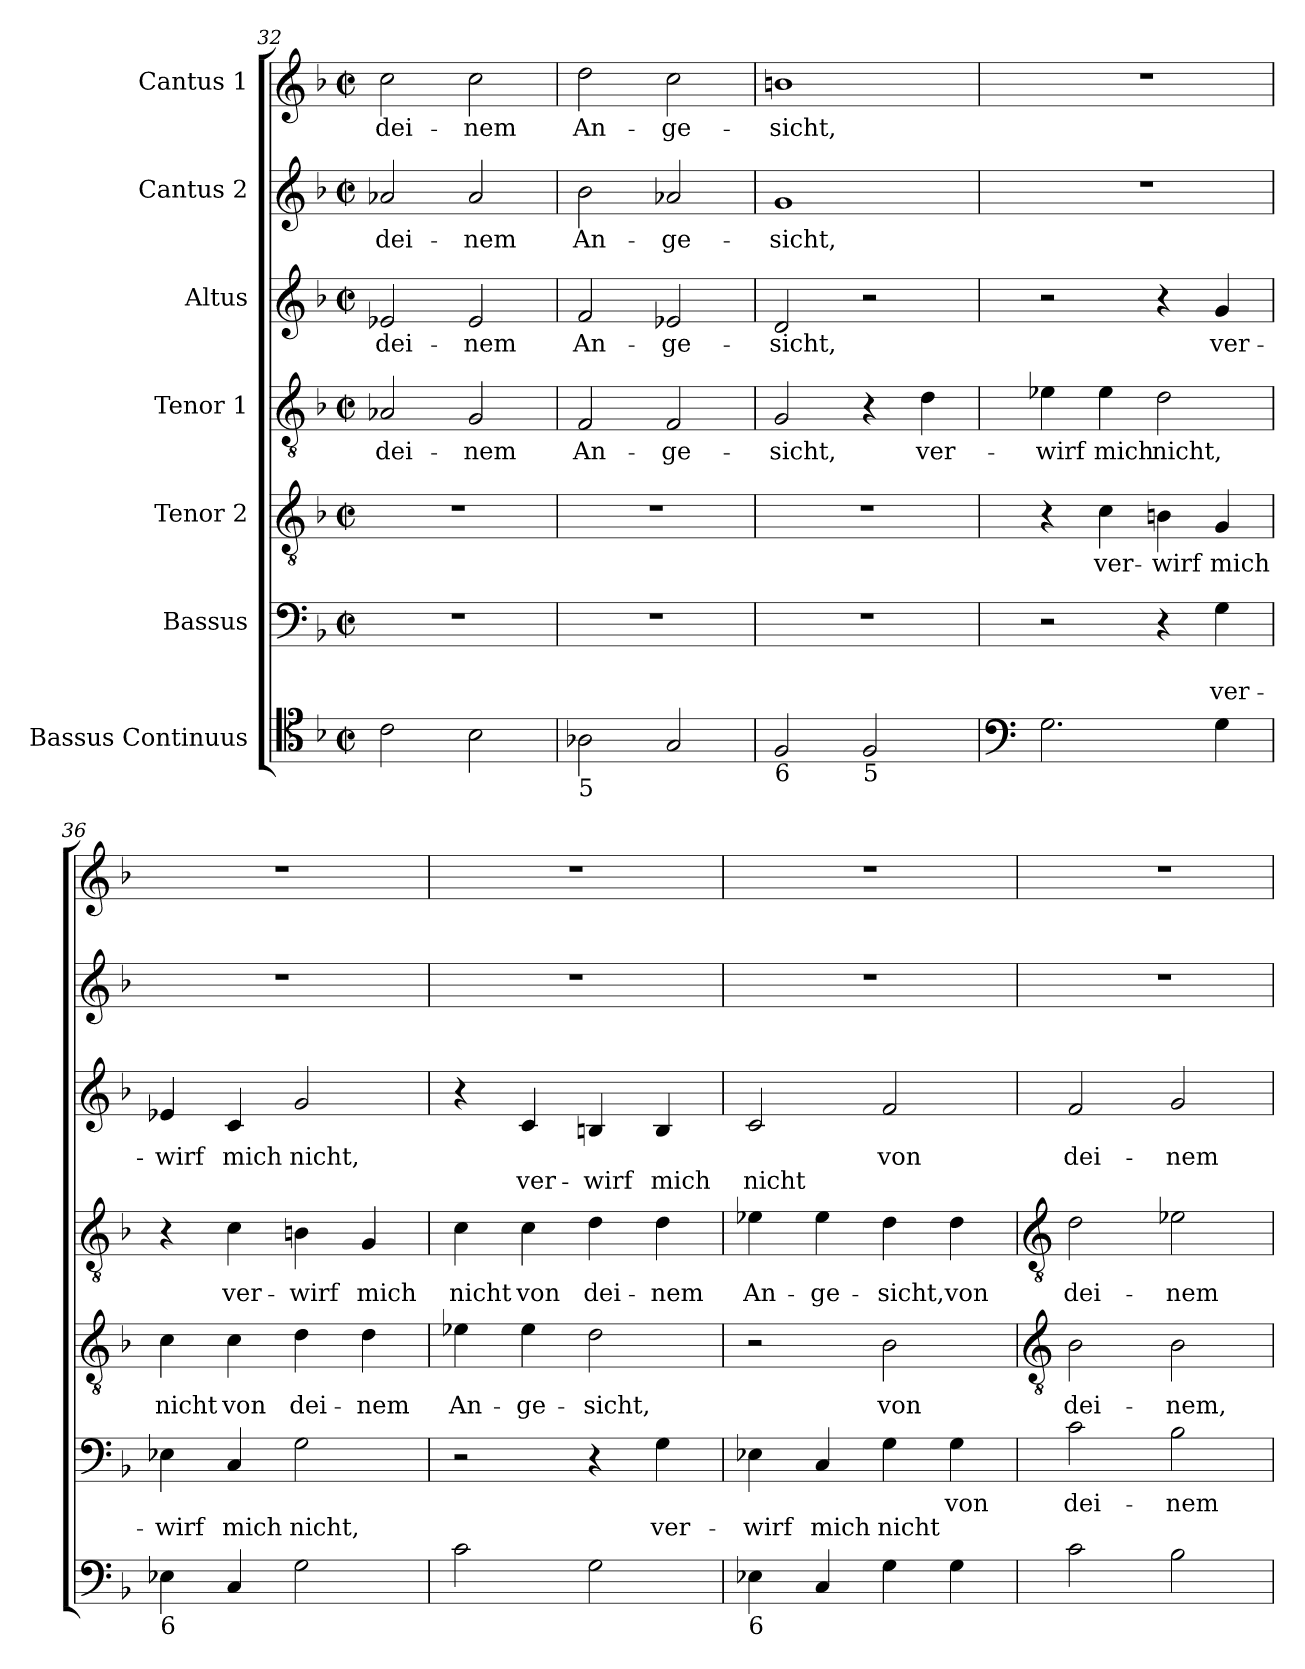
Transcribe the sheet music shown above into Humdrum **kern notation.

**kern	**kern	**text	**text	**kern	**text	**kern	**text	**kern	**text	**text	**kern	**text	**kern	**text
*part7	*part6	*part6	*part6	*part5	*part5	*part4	*part4	*part3	*part3	*part3	*part2	*part2	*part1	*part1
*staff7	*staff6	*staff6	*staff6	*staff5	*staff5	*staff4	*staff4	*staff3	*staff3	*staff3	*staff2	*staff2	*staff1	*staff1
*I"Bassus Continuus	*I"Bassus	*	*	*I"Tenor 2	*	*I"Tenor 1	*	*I"Altus	*	*	*I"Cantus 2	*	*I"Cantus 1	*
!!LO:LB:g=z
*clefC4	*clefF4	*	*	*clefGv2	*	*clefGv2	*	*clefG2	*	*	*clefG2	*	*clefG2	*
*k[b-]	*k[b-]	*	*	*k[b-]	*	*k[b-]	*	*k[b-]	*	*	*k[b-]	*	*k[b-]	*
*F:	*F:	*	*	*F:	*	*F:	*	*F:	*	*	*F:	*	*F:	*
*M2/2	*M2/2	*	*	*M2/2	*	*M2/2	*	*M2/2	*	*	*M2/2	*	*M2/2	*
*met(c|)	*met(c|)	*	*	*met(c|)	*	*met(c|)	*	*met(c|)	*	*	*met(c|)	*	*met(c|)	*
=32	=32	=32	=32	=32	=32	=32	=32	=32	=32	=32	=32	=32	=32	=32
!	!	!	!	!	!	!	!LO:LY:b	!	!LO:LY:b	!	!	!LO:LY:b	!	!LO:LY:b
2c	1r	.	.	1r	.	2A-X	dei-	2e-X	dei-	.	2a-X	dei-	2cc	dei-
!	!	!	!	!	!	!	!LO:LY:b	!	!LO:LY:b	!	!	!LO:LY:b	!	!LO:LY:b
2B-	.	.	.	.	.	2G	-nem	2e-	-nem	.	2a-	-nem	2cc	-nem
!!LO:LB:g=z
=33	=33	=33	=33	=33	=33	=33	=33	=33	=33	=33	=33	=33	=33	=33
!LO:TX:b:t=5	!	!	!	!	!	!	!	!	!	!	!	!	!	!
!	!	!	!	!	!	!	!LO:LY:b	!	!LO:LY:b	!	!	!LO:LY:b	!	!LO:LY:b
2A-X	1r	.	.	1r	.	2F	An-	2f	An-	.	2b-	An-	2dd	An-
!	!	!	!	!	!	!	!LO:LY:b	!	!LO:LY:b	!	!	!LO:LY:b	!	!LO:LY:b
2G	.	.	.	.	.	2F	-ge-	2e-X	-ge-	.	2a-X	-ge-	2cc	-ge-
=34	=34	=34	=34	=34	=34	=34	=34	=34	=34	=34	=34	=34	=34	=34
!LO:TX:b:t=6	!	!	!	!	!	!	!	!	!	!	!	!	!	!
!	!	!	!	!	!	!	!LO:LY:b	!	!LO:LY:b	!	!	!LO:LY:b	!	!LO:LY:b
2F	1r	.	.	1r	.	2G	-sicht,	2d	-sicht,	.	1g	-sicht,	1bn	-sicht,
!LO:TX:b:t=5	!	!	!	!	!	!	!	!	!	!	!	!	!	!
2F	.	.	.	.	.	4r	.	2r	.	.	.	.	.	.
!	!	!	!	!	!	!	!LO:LY:b	!	!	!	!	!	!	!
.	.	.	.	.	.	4d	ver-	.	.	.	.	.	.	.
=35	=35	=35	=35	=35	=35	=35	=35	=35	=35	=35	=35	=35	=35	=35
*clefF4	*	*	*	*	*	*	*	*	*	*	*	*	*	*
!	!	!	!	!	!	!	!LO:LY:b	!	!	!	!	!	!	!
2.G	2r	.	.	4r	.	4e-X	-wirf	2r	.	.	1r	.	1r	.
!	!	!	!	!	!LO:LY:b	!	!LO:LY:b	!	!	!	!	!	!	!
.	.	.	.	4c	ver-	4e-	mich	.	.	.	.	.	.	.
!	!	!	!	!	!LO:LY:b	!	!LO:LY:b	!	!	!	!	!	!	!
.	4r	.	.	4Bn	-wirf	2d	nicht,	4r	.	.	.	.	.	.
!	!	!	!LO:LY:b	!	!LO:LY:b	!	!	!	!LO:LY:b	!	!	!	!	!
4G	4G	.	ver-	4G	mich	.	.	4g	ver-	.	.	.	.	.
=36	=36	=36	=36	=36	=36	=36	=36	=36	=36	=36	=36	=36	=36	=36
!LO:TX:b:t=6	!	!	!	!	!	!	!	!	!	!	!	!	!	!
!	!	!	!LO:LY:b	!	!LO:LY:b	!	!	!	!LO:LY:b	!	!	!	!	!
4E-X	4E-X	.	-wirf	4c	nicht	4r	.	4e-X	-wirf	.	1r	.	1r	.
!	!	!	!LO:LY:b	!	!LO:LY:b	!	!LO:LY:b	!	!LO:LY:b	!	!	!	!	!
4C	4C	.	mich	4c	von	4c	ver-	4c	mich	.	.	.	.	.
!	!	!	!LO:LY:b	!	!LO:LY:b	!	!LO:LY:b	!	!LO:LY:b	!	!	!	!	!
2G	2G	.	nicht,	4d	dei-	4Bn	-wirf	2g	nicht,	.	.	.	.	.
!	!	!	!	!	!LO:LY:b	!	!LO:LY:b	!	!	!	!	!	!	!
.	.	.	.	4d	-nem	4G	mich	.	.	.	.	.	.	.
=37	=37	=37	=37	=37	=37	=37	=37	=37	=37	=37	=37	=37	=37	=37
!	!	!	!	!	!LO:LY:b	!	!LO:LY:b	!	!	!	!	!	!	!
2c	2r	.	.	4e-X	An-	4c	nicht	4r	.	.	1r	.	1r	.
!	!	!	!	!	!LO:LY:b	!	!LO:LY:b	!	!	!LO:LY:b	!	!	!	!
.	.	.	.	4e-	-ge-	4c	von	4c	.	ver-	.	.	.	.
!	!	!	!	!	!LO:LY:b	!	!LO:LY:b	!	!	!LO:LY:b	!	!	!	!
2G	4r	.	.	2d	-sicht,	4d	dei-	4Bn	.	-wirf	.	.	.	.
!	!	!	!LO:LY:b	!	!	!	!LO:LY:b	!	!	!LO:LY:b	!	!	!	!
.	4G	.	ver-	.	.	4d	-nem	4B	.	mich	.	.	.	.
=38	=38	=38	=38	=38	=38	=38	=38	=38	=38	=38	=38	=38	=38	=38
!LO:TX:b:t=6	!	!	!	!	!	!	!	!	!	!	!	!	!	!
!	!	!	!LO:LY:b	!	!	!	!LO:LY:b	!	!	!LO:LY:b	!	!	!	!
4E-X	4E-X	.	-wirf	2r	.	4e-X	An-	2c	.	nicht	1r	.	1r	.
!	!	!	!LO:LY:b	!	!	!	!LO:LY:b	!	!	!	!	!	!	!
4C	4C	.	mich	.	.	4e-	-ge-	.	.	.	.	.	.	.
!	!	!	!LO:LY:b	!	!LO:LY:b	!	!LO:LY:b	!	!LO:LY:b	!	!	!	!	!
4G	4G	.	nicht	2B-	von	4d	-sicht,	2f	von	.	.	.	.	.
!	!	!LO:LY:b	!	!	!	!	!LO:LY:b	!	!	!	!	!	!	!
4G	4G	von	.	.	.	4d	von	.	.	.	.	.	.	.
!!LO:LB:g=z
=39	=39	=39	=39	=39	=39	=39	=39	=39	=39	=39	=39	=39	=39	=39
*	*	*	*	*clefGv2	*	*clefGv2	*	*	*	*	*	*	*	*
!	!	!LO:LY:b	!	!	!LO:LY:b	!	!LO:LY:b	!	!LO:LY:b	!	!	!	!	!
2c	2c	dei-	.	2B-	dei-	2d	dei-	2f	dei-	.	1r	.	1r	.
!	!	!LO:LY:b	!	!	!LO:LY:b	!	!LO:LY:b	!	!LO:LY:b	!	!	!	!	!
2B-	2B-	-nem	.	2B-	-nem,	2e-X	-nem	2g	-nem	.	.	.	.	.
=	=	=	=	=	=	=	=	=	=	=	=	=	=	=
*-	*-	*-	*-	*-	*-	*-	*-	*-	*-	*-	*-	*-	*-	*-
